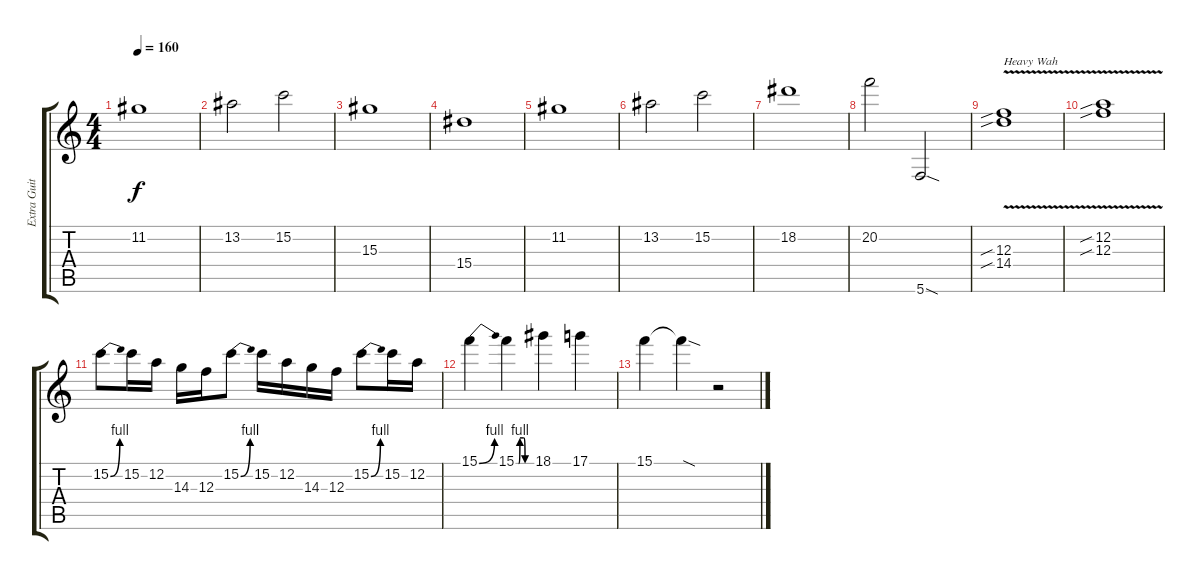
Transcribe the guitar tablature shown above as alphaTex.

\track ("Extra Guitar 2" "Extra Guit") {instrument distortionguitar}
\staff {score tabs}
\tuning (D4 A3 F3 C3 G2 C2) {hide}
\ts (4 4)
\tempo 160
\clef g2
\ks c
11.2.1{dy f balance 8 instrument distortionguitar} |
13.2.2 15.2.2 |
15.3.1 |
15.4.1 |
11.2.1{instrument distortionguitar} |
13.2.2 15.2.2 |
18.2.1 |
20.2.2 5.6{sod}.2 |
(12.3{v sib} 14.4{v sib}).1{txt "Heavy Wah" volume 16 instrument distortionguitar} |
(12.2{v sib} 12.3{v sib}).1 |
15.2{be (bend 0 0 60 4)}.8 15.2.16 12.2.16 14.3.16 12.3.16 15.2{be (bend 0 0 60 4)}.8 15.2.16 12.2.16 14.3.16 12.3.16 15.2{be (bend 0 0 60 4)}.8 15.2.16 12.2.16 |
15.1{be (bend 0 0 60 4)}.4 15.1{be (custom 0 0 10 0 15 4 30 4 35 0 60 0)}.4 18.1.4 17.1.4 |
15.1.4 15.1{sod t}.4 r.2
